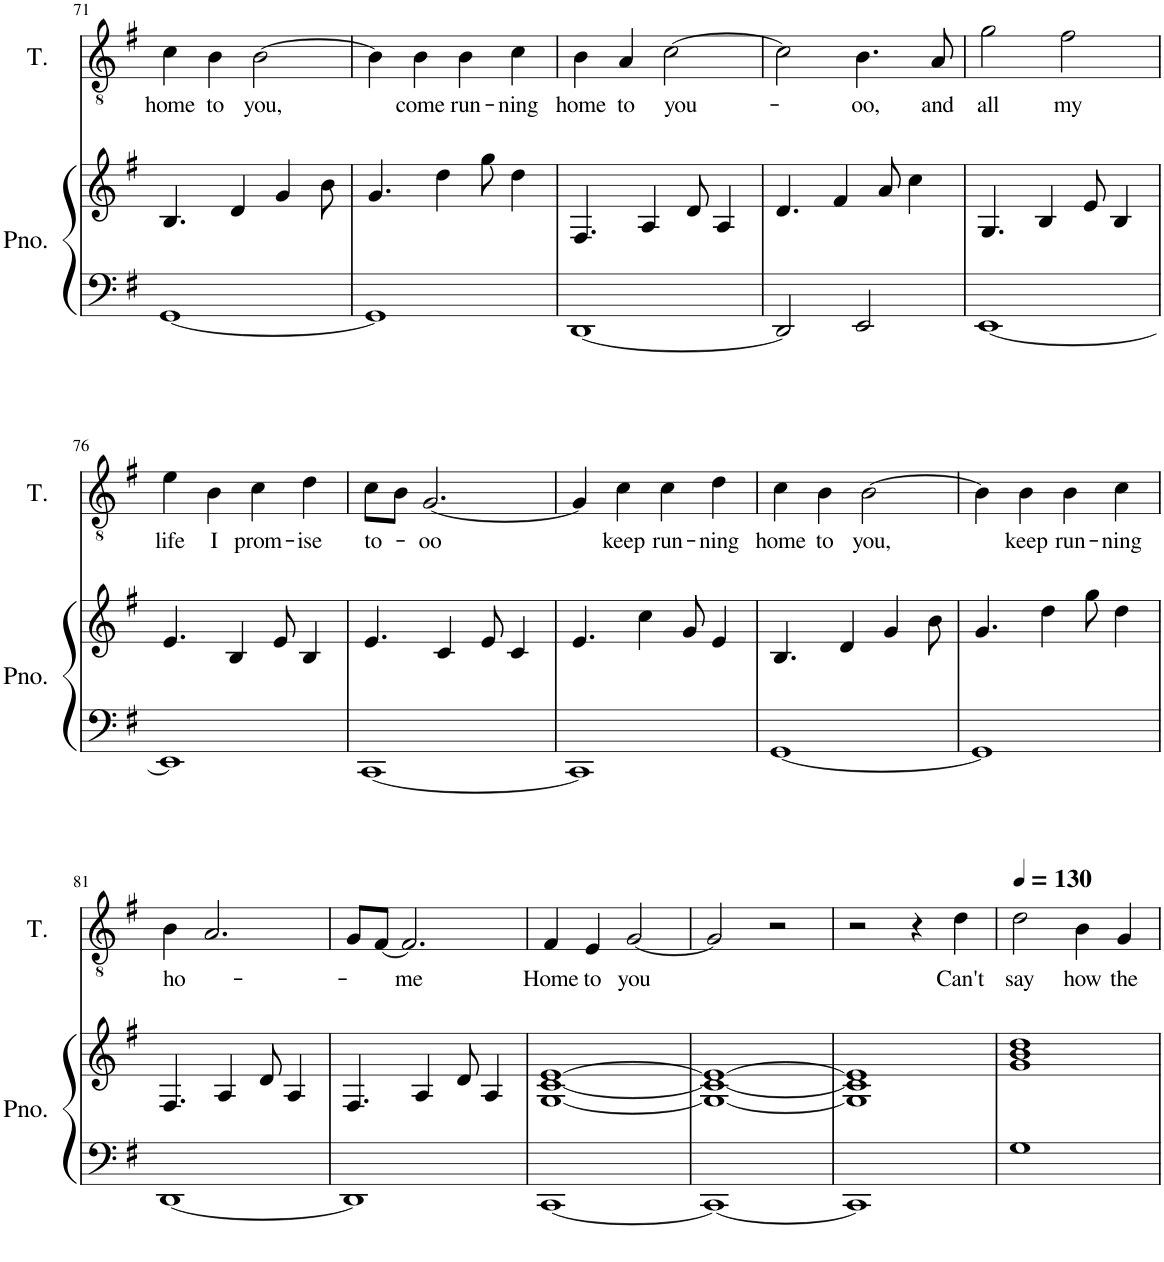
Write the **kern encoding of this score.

**kern	**kern	**kern	**text
*part2	*part2	*part1	*part1
*staff3	*staff2	*staff1	*staff1
*I"Piano	*	*I"Tenor	*
*I'Pno.	*	*I'T.	*
!!LO:PB:g=z
*clefF4	*clefG2	*clefGv2	*
*k[f#]	*k[f#]	*k[f#]	*
*M4/4	*M4/4	*M4/4	*
=71	=71	=71	=71
!	!	!	!LO:LY:b
[1GG	4.B/	4c\	home
!	!	!	!LO:LY:b
.	.	4B\	to
.	4d/	.	.
!	!	!	!LO:LY:b
.	.	[2B\	you,
.	4g/	.	.
.	8b\	.	.
=72	=72	=72	=72
1GG]	4.g/	4B\]	.
!	!	!	!LO:LY:b
.	.	4B\	come
.	4dd\	.	.
!	!	!	!LO:LY:b
.	.	4B\	run-
.	8gg\	.	.
!	!	!	!LO:LY:b
.	4dd\	4c\	-ning
=73	=73	=73	=73
!	!	!	!LO:LY:b
[1DD	4.F#/	4B\	home
!	!	!	!LO:LY:b
.	.	4A/	to
.	4A/	.	.
!	!	!	!LO:LY:b
.	.	[2c\	you-
.	8d/	.	.
.	4A/	.	.
=74	=74	=74	=74
2DD/]	4.d/	2c\]	.
.	4f#/	.	.
!	!	!	!LO:LY:b
2EE/	.	4.B\	-oo,
.	8a/	.	.
.	4cc\	.	.
!	!	!	!LO:LY:b
.	.	8A/	and
=75	=75	=75	=75
!	!	!	!LO:LY:b
[1EE	4.G/	2g\	all
.	4B/	.	.
!	!	!	!LO:LY:b
.	.	2f#\	my
.	8e/	.	.
.	4B/	.	.
!!LO:LB:g=z
=76	=76	=76	=76
!	!	!	!LO:LY:b
1EE]	4.e/	4e\	life
!	!	!	!LO:LY:b
.	.	4B\	I
.	4B/	.	.
!	!	!	!LO:LY:b
.	.	4c\	prom-
.	8e/	.	.
!	!	!	!LO:LY:b
.	4B/	4d\	-ise
=77	=77	=77	=77
!	!	!	!LO:LY:b
[1CC	4.e/	8c\L	to-
.	.	8B\J	.
!	!	!	!LO:LY:b
.	.	[2.G/	-oo
.	4c/	.	.
.	8e/	.	.
.	4c/	.	.
=78	=78	=78	=78
1CC]	4.e/	4G/]	.
!	!	!	!LO:LY:b
.	.	4c\	keep
.	4cc\	.	.
!	!	!	!LO:LY:b
.	.	4c\	run-
.	8g/	.	.
!	!	!	!LO:LY:b
.	4e/	4d\	-ning
=79	=79	=79	=79
!	!	!	!LO:LY:b
[1GG	4.B/	4c\	home
!	!	!	!LO:LY:b
.	.	4B\	to
.	4d/	.	.
!	!	!	!LO:LY:b
.	.	[2B\	you,
.	4g/	.	.
.	8b\	.	.
=80	=80	=80	=80
1GG]	4.g/	4B\]	.
!	!	!	!LO:LY:b
.	.	4B\	keep
.	4dd\	.	.
!	!	!	!LO:LY:b
.	.	4B\	run-
.	8gg\	.	.
!	!	!	!LO:LY:b
.	4dd\	4c\	-ning
!!LO:LB:g=z
=81	=81	=81	=81
!	!	!	!LO:LY:b
[1DD	4.F#/	4B\	ho-
.	.	2.A/	.
.	4A/	.	.
.	8d/	.	.
.	4A/	.	.
=82	=82	=82	=82
1DD]	4.F#/	8G/L	.
.	.	[8F#/J	.
!	!	!	!LO:LY:b
.	.	2.F#/]	-me
.	4A/	.	.
.	8d/	.	.
.	4A/	.	.
=83	=83	=83	=83
!	!	!	!LO:LY:b
[1CC	[1G [1c [1e	4F#/	Home
!	!	!	!LO:LY:b
.	.	4E/	to
!	!	!	!LO:LY:b
.	.	[2G/	you
=84	=84	=84	=84
1CC_	1G_ 1c_ 1e_	2G/]	.
.	.	2r	.
=85	=85	=85	=85
1CC]	1G] 1c] 1e]	2r	.
.	.	4r	.
!	!	!	!LO:LY:b
.	.	4d\	Can't
=86	=86	=86	=86
*	*	*MM130	*
!	!	!	!LO:LY:b
1G	1g 1b 1dd	2d\	say
!	!	!	!LO:LY:b
.	.	4B\	how
!	!	!	!LO:LY:b
.	.	4G/	the
=	=	=	=
*-	*-	*-	*-
